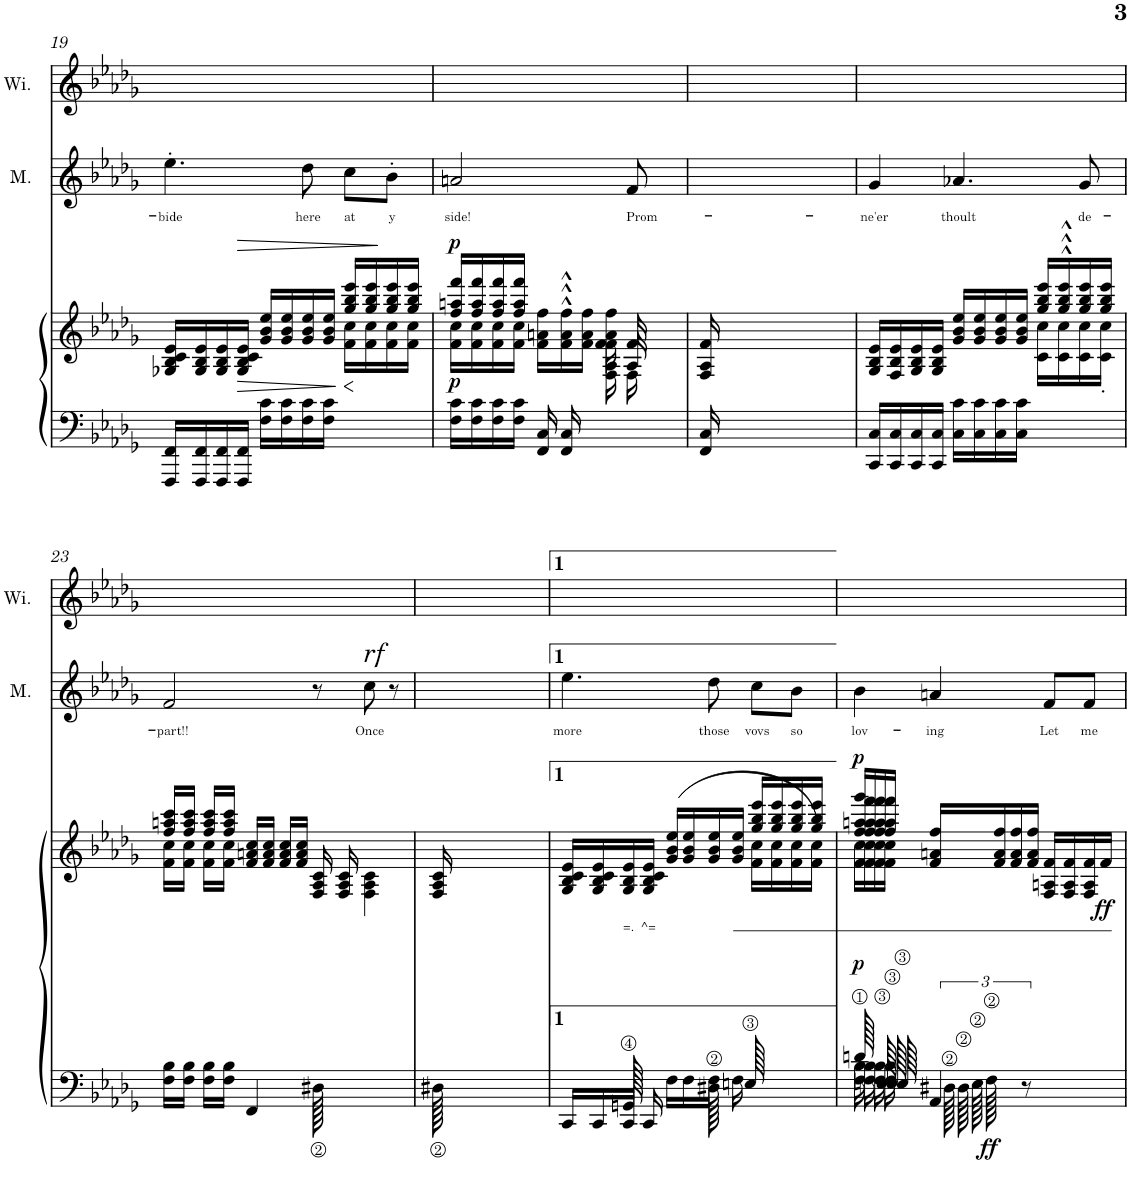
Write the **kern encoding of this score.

**kern	**kern	**text	**dynam	**kern	**text	**kern
*part3	*part3	*part3	*part3	*part2	*part2	*part1
*staff4	*staff3	*staff3	*staff3/4	*staff2	*staff2	*staff1
*I"Grand Piano	*	*	*	*I"Men	*	*I"Women
*I'Pno	*	*	*	*I'M.	*	*
!!LO:PB:g=z
*clefF4	*clefG2	*	*	*clefG2	*	*clefG2
*k[b-e-a-d-g-]	*k[b-e-a-d-g-]	*	*	*k[b-e-a-d-g-]	*	*k[b-e-a-d-g-]
*D-:	*D-:	*	*	*D-:	*	*D-:
*M3/4	*M3/4	*	*	*M3/4	*	*M3/4
=19	=19	=19	=19	=19	=19	=19
*	*^	*	*	*	*	*
!	!	!	!	!	!	!LO:LY:b	!
16FFF/ 16FF/LL	16G-X/ 16B-/ 16c/ 16e-/LL	2ryy	.	.	4.ee-'\	-bide	2.ryy
16FFF/ 16FF/	16G-/ 16B-/ 16e-/	.	.	.	.	.	.
16FFF/ 16FF/	16G-/ 16B-/ 16e-/	.	.	.	.	.	.
!	!	!	!	!LO:HP:b	!	!	!
16FFF/ 16FF/JJ	16G-/ 16B-/ 16c/ 16e-/JJ	.	.	>	.	.	.
16F\ 16c\LL	16g-/ 16b-/ 16ee-/LL	.	.	.	.	.	.
16F\ 16c\	16g-/ 16b-/ 16ee-/	.	.	.	.	.	.
!	!	!	!	!	!	!LO:LY:b	!
16F\ 16c\	16g-/ 16b-/ 16ee-/	.	.	.	8dd-\	here	.
16F\ 16c\JJ	16g-/ 16b-/ 16ee-/JJ	.	.	.	.	.	.
!	!	!	!	!	!	!LO:LY:b	!
4ryy	16gg-/ 16bb-/ 16eee-/LL	16f\ 16cc\LL	.	.	8cc\L	at	.
.	16gg-/ 16bb-/ 16eee-/	16f\ 16cc\	.	.	.	.	.
!	!	!	!	!	!	!LO:LY:b	!
.	16gg-/ 16bb-/ 16eee-/	16f\ 16cc\	.	]	8b-'\J	y	.
.	16gg-/ 16bb-/ 16eee-/JJ	16f\ 16cc\JJ	.	.	.	.	.
=20	=20	=20	=20	=20	=20	=20	=20
*	*	*^	*	*	*	*	*
!	!	!	!	!	!LO:DY:a=2	!	!LO:LY:b	!
!	!	!	!	!	!LO:DY:n=1:a	!	!	!
16F\ 16c\LL	16ff/ 16aan/ 16fff/LL	16f\ 16cc\LL	2ryy	.	p p	2an/	side!	2.ryy
16F\ 16c\	16ff/ 16aa/ 16fff/	16f\ 16cc\	.	.	.	.	.	.
16F\ 16c\	16ff/ 16aa/ 16fff/	16f\ 16cc\	.	.	.	.	.	.
16F\ 16c\JJ	16ff/ 16aa/ 16fff/JJ	16f\ 16cc\JJ	.	.	.	.	.	.
16FF/ 16C/	16f\ 16an\ 16ff\LL	8.ryy	.	.	.	.	.	.
16FF/ 16C/	16f\^^ 16a\^^ 16ff\^^	.	.	.	.	.	.	.
4.ryy	16f\ 16a\ 16ff\JJ	.	.	.	.	.	.	.
.	16f\ 16a\ 16ff\	16F\ 16A-\ 16f\	.	.	.	.	.	.
!	!	!	!	!	!	!	!LO:LY:b	!
.	16A-/	16F\	16f/	.	.	8f/	Prom-	.
.	8.ryy	8.ryy	8.ryy	.	.	.	.	.
.	.	.	.	.	.	8ryy	.	.
*	*v	*v	*v	*	*	*	*	*
=21	=21	=21	=21	=21	=21	=21
16FF/ 16C/	16F/ 16A-/ 16f/	.	.	2.ryy	.	2.ryy
8.ryy	2ryy	.	.	.	.	.
4ryy	.	.	.	.	.	.
4ryy	.	.	.	.	.	.
.	8.ryy	.	.	.	.	.
=22	=22	=22	=22	=22	=22	=22
*	*^	*	*	*	*	*
!	!	!	!	!	!	!LO:LY:b	!
16CC/ 16C/LL	16G-/ 16B-/ 16e-/LL	2ryy	.	.	4g-/	-ne'er	2.ryy
16CC/ 16C/	16F/ 16B-/ 16e-/	.	.	.	.	.	.
16CC/ 16C/	16G-/ 16B-/ 16e-/	.	.	.	.	.	.
16CC/ 16C/JJ	16G-/ 16B-/ 16e-/JJ	.	.	.	.	.	.
!	!	!	!	!	!	!LO:LY:b	!
16C\ 16c\LL	16g-/ 16b-/ 16ee-/LL	.	.	.	4.a-X/	thoult	.
16C\ 16c\	16g-/ 16b-/ 16ee-/	.	.	.	.	.	.
16C\ 16c\	16g-/ 16b-/ 16ee-/	.	.	.	.	.	.
16C\ 16c\JJ	16g-/ 16b-/ 16ee-/JJ	.	.	.	.	.	.
4ryy	16gg-/ 16bb-/ 16eee-/LL	16c\ 16cc\LL	.	.	.	.	.
.	16gg-/^^ 16bb-/^^ 16eee-/^^	16c\ 16cc\	.	.	.	.	.
!	!	!	!	!	!	!LO:LY:b	!
.	16gg-/ 16bb-/ 16eee-/	16c\ 16cc\	.	.	8g-/	de-	.
.	16gg-/ 16bb-/ 16eee-/JJ	16c\' 16cc\'JJ	.	.	.	.	.
!!LO:LB:g=z
=23	=23	=23	=23	=23	=23	=23	=23
!	!	!	!	!	!	!LO:LY:b	!
16F\ 16B-\LL	16ff/ 16aan/ 16ccc/LL	16f\ 16cc\LL	.	.	2f/	-part!!	2.ryy
16F\ 16B-\JJ	16ff/ 16aa/ 16ccc/JJ	16f\ 16cc\JJ	.	.	.	.	.
16F\ 16B-\LL	16ff/ 16aa/ 16ccc/LL	16f\ 16cc\LL	.	.	.	.	.
16F\ 16B-\JJ	16ff/ 16aa/ 16ccc/JJ	16f\ 16cc\JJ	.	.	.	.	.
4FF/	16f/ 16an/ 16cc/LL	8ryy	.	.	.	.	.
.	16f/ 16a/ 16cc/JJ	.	.	.	.	.	.
.	16f/ 16a/ 16cc/LL	2ryy	.	.	.	.	.
.	16f/ 16a/ 16cc/JJ	.	.	.	.	.	.
128D#X\	16F/ 16A-/ 16c/	.	.	.	8r	.	.
128%31ryy	.	.	.	.	.	.	.
.	16F/ 16A-/ 16c/	.	.	.	.	.	.
!	!	!	!	!	!LO:TX:a:i:t=rf	!	!
!	!	!	!	!	!	!LO:LY:b	!
.	[8F\ [8A-\ [8c\	.	.	.	8cc\	Once	.
8ryy	8ryy	.	.	.	8r	.	8ryy
*	*v	*v	*	*	*	*	*
=24	=24	=24	=24	=24	=24	=24
128D#X\	16F/ 16A-/ 16c/	.	.	2.ryy	.	2.ryy
128%31ryy	.	.	.	.	.	.
.	8F\] 8A-\] 8c\]	.	.	.	.	.
.	2ryy	.	.	.	.	.
4ryy	.	.	.	.	.	.
4ryy	.	.	.	.	.	.
.	8.ryy	.	.	.	.	.
8ryy	.	.	.	8ryy	.	8ryy
=25	=25	=25	=25	=25	=25	=25
*^	*^	*	*	*	*	*
!	!	!	!	!	!	!	!LO:LY:b	!
16CC/LL	8ryy	16G-/ 16B-/ 16c/ 16e-/LL	2ryy	.	.	4.ee-\	more	2.ryy
16CC/	.	16G-/ 16B-/ 16c/ 16e-/	.	.	.	.	.	.
!	!	!	!	!LO:LY:b	!	!	!	!
16CC/JJ	128GGn/	16G-/ 16B-/ 16e-/	.	=.	.	.	.	.
.	16...ryy	.	.	.	.	.	.	.
!	!	!	!	!LO:LY:b	!	!	!	!
16CC/	.	16G-/ 16B-/ 16c/ 16e-/JJ	.	^=	.	.	.	.
*v	*v	*	*	*	*	*	*	*
16F\LL	16g-/ 16b-/ 16ee-/LL	.	.	.	.	.	.
16F\	16g-/ 16b-/ 16ee-/	.	.	.	.	.	.
*^	*	*	*	*	*	*	*
!	!	!	!	!	!	!	!LO:LY:b	!
16F\JJ	128D#X>\	16g-/ 16b-/ 16ee-/	.	.	.	8dd-\	those	.
.	32..ryy	.	.	.	.	.	.	.
16F\	128En/	16g-/ 16b-/ 16ee-/JJ	.	.	.	.	.	.
.	4ryy	.	.	.	.	.	.	.
!	!	!	!	!	!	!	!LO:LY:b	!
4ryy	.	16gg-/ 16bb-/ 16eee-/LL	16f\ 16cc\LL	.	.	8cc\L	vovs	.
.	.	16gg-/ 16bb-/ 16eee-/	16f\ 16cc\	.	.	.	.	.
!	!	!	!	!	!	!	!LO:LY:b	!
.	.	16gg-/ 16bb-/ 16eee-/	16f\ 16cc\	.	.	8b-\J	so	.
.	.	16gg-/ 16bb-/ 16eee-/JJ	16f\ 16cc\JJ	.	.	.	.	.
.	32..ryy	.	.	.	.	.	.	.
=26	=26	=26	=26	=26	=26	=26	=26	=26
!	!	!	!	!	!LO:DY:a=2	!	!LO:LY:b	!
!	!	!	!	!	!LO:DY:n=1:a	!	!	!
16F\ 16B-\	128dn/	16ff/ 16aan/ 16ggg-/LL	16f\ 16cc\LL	.	p p	4b-\	lov-	2.ryy
.	32..ryy	.	.	.	.	.	.	.
16F\ 16B-\	128En/	16ff/ 16aa/ 16fff/	16f\ 16cc\	.	.	.	.	.
.	32..ryy	.	.	.	.	.	.	.
16F\ 16B-\	128E/	16ff/ 16aa/ 16fff/	16f\ 16cc\	.	.	.	.	.
.	32..ryy	.	.	.	.	.	.	.
16F\ 16B-\	128E/	16ff/ 16aa/ 16fff/JJ	16f\ 16cc\JJ	.	.	.	.	.
.	32..ryy	.	.	.	.	.	.	.
!	!	!	!	!	!	!	!LO:LY:b	!
6AA-/	128D#X>\	16f/ 16an/ 16ff/LL	2ryy	.	.	4an/	-ing	.
.	128D#>\	.	.	.	.	.	.	.
.	128E>\	.	.	.	.	.	.	.
!	!	!	!	!	!LO:DY:n=2:b=2	!	!	!
.	128F>\	.	.	.	ff	.	.	.
.	4...ryy	.	.	.	.	.	.	.
.	.	16f/ 16a/ 16ff/	.	.	.	.	.	.
.	.	16f/ 16a/ 16ff/	.	.	.	.	.	.
12r	.	.	.	.	.	.	.	.
.	.	16f/ 16a/ 16ff/JJ	.	.	.	.	.	.
!	!	!	!	!	!	!	!LO:LY:b	!
4ryy	.	16F/ 16An/ 16f/LL	.	.	.	8f/L	Let	.
.	.	16F/ 16A/ 16f/	.	.	.	.	.	.
!	!	!	!	!	!	!	!LO:LY:b	!
.	.	16F/ 16A/ 16f/	.	.	.	8f/J	me	.
!	!	!	!	!	!LO:DY:n=3:b	!	!	!
.	.	16f/JJ	.	.	ff	.	.	.
*v	*v	*	*	*	*	*	*	*
*	*v	*v	*	*	*	*	*
=	=	=	=	=	=	=
*-	*-	*-	*-	*-	*-	*-
